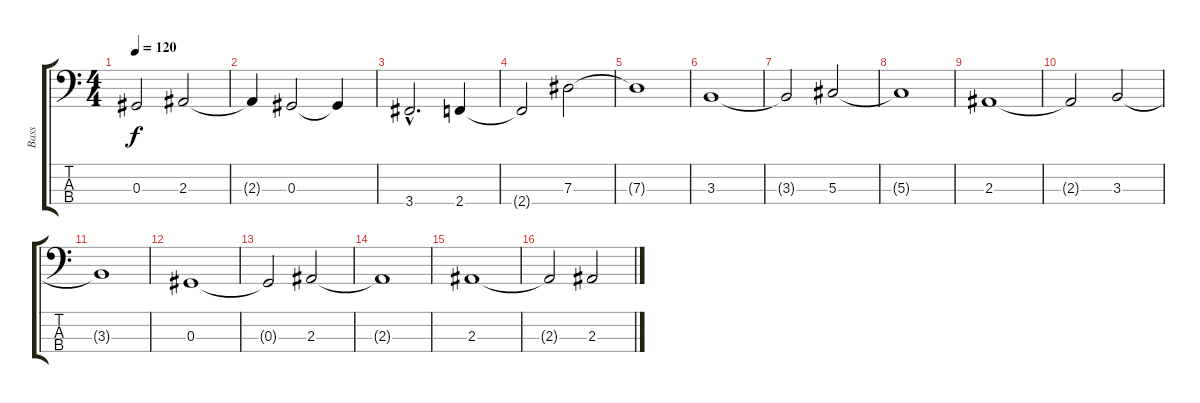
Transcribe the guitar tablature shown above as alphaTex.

\track ("Bass" "Bass") {instrument electricbassfinger}
\staff {score tabs}
\tuning (Gb2 Db2 Ab1 Eb1) {hide}
\ts (4 4)
\tempo 120
\clef f4
\ks c
0.3{t}.2{dy f} 2.3.2 |
2.3{t}.4 0.3.2 0.3{t}.4 |
3.4{hac}.2{d} 2.4.4 |
2.4{t}.2 7.3.2 |
7.3{t}.1 |
3.3.1 |
3.3{t}.2 5.3.2 |
5.3{t}.1 |
2.3.1 |
2.3{t}.2 3.3.2 |
3.3{t}.1 |
0.3.1 |
0.3{t}.2 2.3.2 |
2.3{t}.1 |
2.3.1 |
2.3{t}.2 2.3.2
